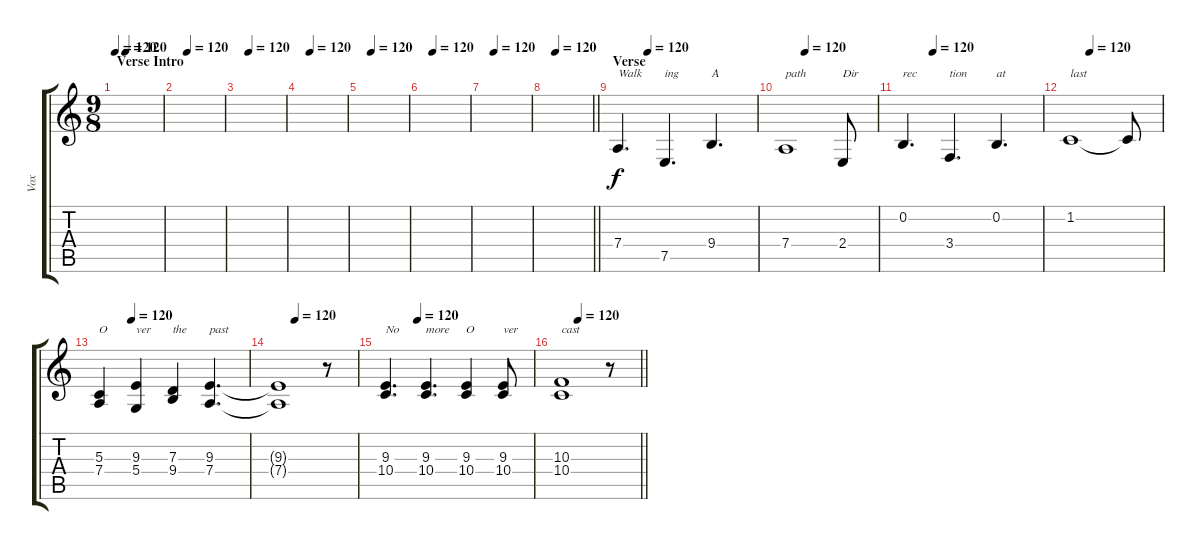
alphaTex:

\track ("Vox" "Vox") {instrument flute}
\staff {score tabs}
\tuning (E4 B3 G3 D3 A2 E2) {hide}
\ts (9 8)
\section ("" "Verse Intro")
\tempo 120
\tempo (120 0.2222222222222222)
\clef g2
\ks c
|
\tempo (120 0.2222222222222222)
|
\tempo (120 0.2222222222222222)
|
\tempo (120 0.2222222222222222)
|
\tempo (120 0.2222222222222222)
|
\tempo (120 0.2222222222222222)
|
\tempo (120 0.2222222222222222)
|
\tempo (120 0.2222222222222222)
\barLineRight lightlight
|
\section ("" "Verse")
\tempo (120 0.2222222222222222)
7.4.4{d txt "Walk"} 7.5.4{d txt "ing"} 9.4.4{d txt "A"} |
\tempo (120 0.2222222222222222)
7.4.1{txt "path"} 2.4.8{txt "Dir"} |
\tempo (120 0.2222222222222222)
0.2.4{d txt "rec"} 3.4.4{d txt "tion"} 0.2.4{d txt "at"} |
\tempo (120 0.2222222222222222)
1.2.1{txt "last"} 1.2{t}.8 |
\tempo (120 0.2222222222222222)
(5.3 7.4).4{txt "O"} (9.3 5.4).4{txt "ver"} (7.3 9.4).4{txt "the"} (9.3 7.4).4{d txt "past"} |
\tempo (120 0.2222222222222222)
(9.3{t} 7.4{t}).1 r.8 |
\tempo (120 0.2222222222222222)
(9.3 10.4).4{d txt "No"} (9.3 10.4).4{d txt "more"} (9.3 10.4).4{txt "O"} (9.3 10.4).8{txt "ver"} |
\tempo (120 0.2222222222222222)
\barLineRight lightlight
(10.3 10.4).1{txt "cast"} r.8
